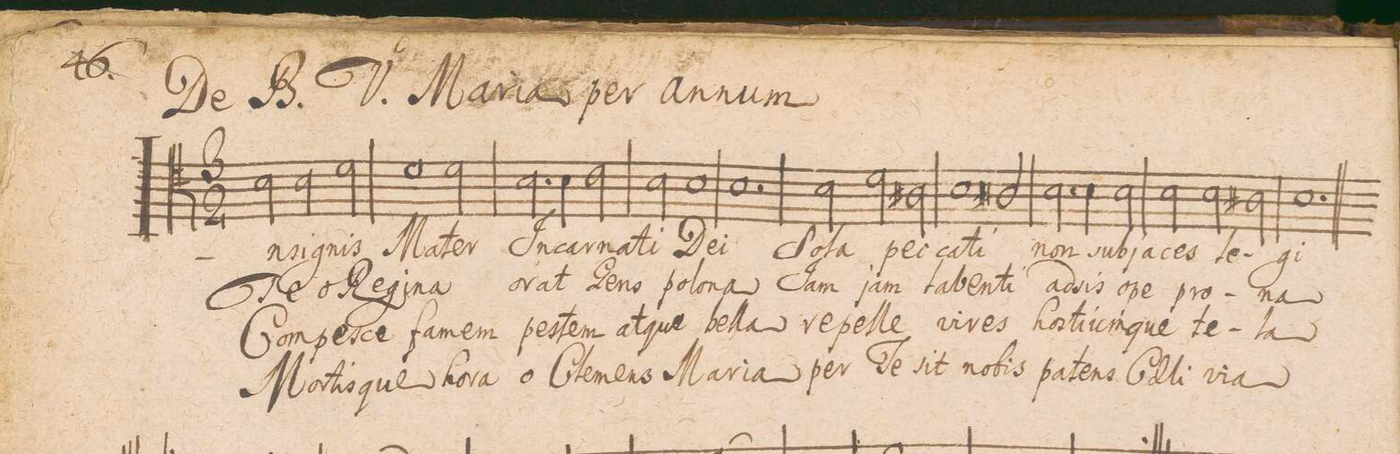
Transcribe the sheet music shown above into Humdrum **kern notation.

**kern	**text	**text	**text	**text
*I"CANTVS.	*	*	*	*
*clefC4	*	*	*	*
*k[]	*	*	*	*
*M3/2	*	*	*	*
*2\right	*	*	*	*
2B\	In-	Te	Com-	Mor-
2B\	-si-	o	-pe-	-tis-
2d\	-gnis	Re-	-sce	-que
=2	=2	=2	=2	=2
1d\	Ma-	-gi-	fa-	ho-
2d\	-ter	-na	-mem	-ra
=3	=3	=3	=3	=3
2.B\	In-	o-	pe-	o
4B\	-car-	-rat	-stem	Cle-
2c\	-na-	Gens	at-	-mens
=4	=4	=4	=4	=4
2B\	-ti	po-	-que	Ma-
1B\	De-	-lo-	bel-	-ri-
=5	=5	=5	=5	=5
1.B\	-i	-na	-la	-a
=6	=6	=6	=6	=6
2B\	So-	Jam	re-	per
2d\	-la	jam	-pel-	Te
2A#X\	pec-	la-	-le	sit
=7	=7	=7	=7	=7
1B\	-ca-	-ben-	vi-	no-
2A#X/	-ti	-ti	-ves	-bis
=8	=8	=8	=8	=8
2.B\	non	ad-	ho-	pa-
4B\	sub-	-sis	-sti-	-tens
2B\	-ja-	o-	-um-	Cae-
=9	=9	=9	=9	=9
2B\	-ces	-pe	-que	-li
2B\	le-	pro-	te-	vi-
2A#X\	.	.	.	.
=10	=10	=10	=10	=10
1.B\	-gi:	-na	-la	-a
=11!|:	=11!|:	=11!|:	=11!|:	=11!|:
*-	*-	*-	*-	*-
